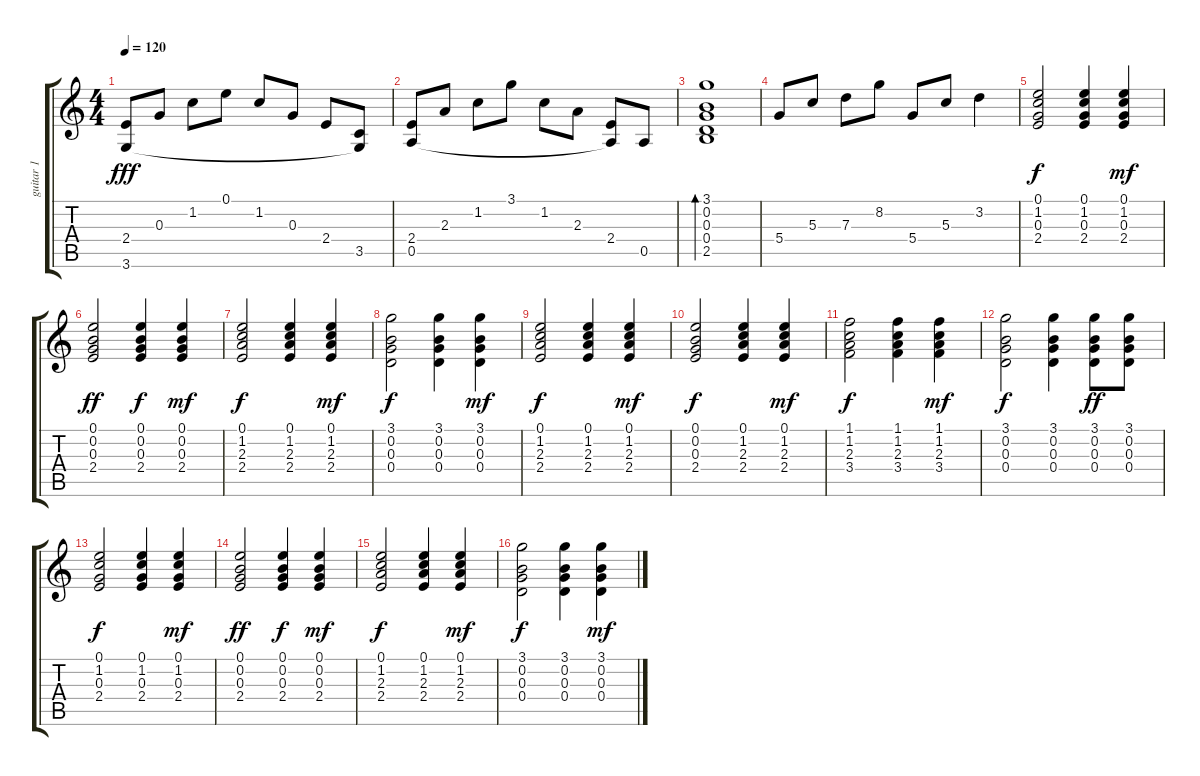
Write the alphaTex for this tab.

\track ("guitar 1" "guitar 1") {instrument acousticguitarsteel}
\staff {score tabs}
\tuning (E4 B3 G3 D3 A2 E2) {hide}
\ts (4 4)
\tempo 120
\clef g2
\ks c
(2.4 3.6).8{dy fff} 0.3.8 1.2.8 0.1.8 1.2.8 0.3.8 2.4.8 (3.5 3.6{t}).8 |
(2.4 0.5).8 2.3.8 1.2.8 3.1.8 1.2.8 2.3.8 (2.4 0.5{t}).8 0.5.8 |
(3.1 0.2 0.3 0.4 2.5).1{bd 480} |
5.4.8 5.3.8 7.3.8 8.2.8 5.4.8 5.3.8 3.2.4 |
(0.1 1.2 0.3 2.4).2{dy f} (0.1 1.2 0.3 2.4).4 (0.1 1.2 0.3 2.4).4{dy mf} |
(0.1 0.2 0.3 2.4).2{dy ff} (0.1 0.2 0.3 2.4).4{dy f} (0.1 0.2 0.3 2.4).4{dy mf} |
(0.1 1.2 2.3 2.4).2{dy f} (0.1 1.2 2.3 2.4).4 (0.1 1.2 2.3 2.4).4{dy mf} |
(3.1 0.2 0.3 0.4).2{dy f} (3.1 0.2 0.3 0.4).4 (3.1 0.2 0.3 0.4).4{dy mf} |
(0.1 1.2 2.3 2.4).2{dy f} (0.1 1.2 2.3 2.4).4 (0.1 1.2 2.3 2.4).4{dy mf} |
(0.1 0.2 0.3 2.4).2{dy f} (0.1 1.2 2.3 2.4).4 (0.1 1.2 2.3 2.4).4{dy mf} |
(1.1 1.2 2.3 3.4).2{dy f} (1.1 1.2 2.3 3.4).4 (1.1 1.2 2.3 3.4).4{dy mf} |
(3.1 0.2 0.3 0.4).2{dy f} (3.1 0.2 0.3 0.4).4 (3.1 0.2 0.3 0.4).8{dy ff} (3.1 0.2 0.3 0.4).8 |
(0.1 1.2 0.3 2.4).2{dy f} (0.1 1.2 0.3 2.4).4 (0.1 1.2 0.3 2.4).4{dy mf} |
(0.1 0.2 0.3 2.4).2{dy ff} (0.1 0.2 0.3 2.4).4{dy f} (0.1 0.2 0.3 2.4).4{dy mf} |
(0.1 1.2 2.3 2.4).2{dy f} (0.1 1.2 2.3 2.4).4 (0.1 1.2 2.3 2.4).4{dy mf} |
(3.1 0.2 0.3 0.4).2{dy f} (3.1 0.2 0.3 0.4).4 (3.1 0.2 0.3 0.4).4{dy mf}
